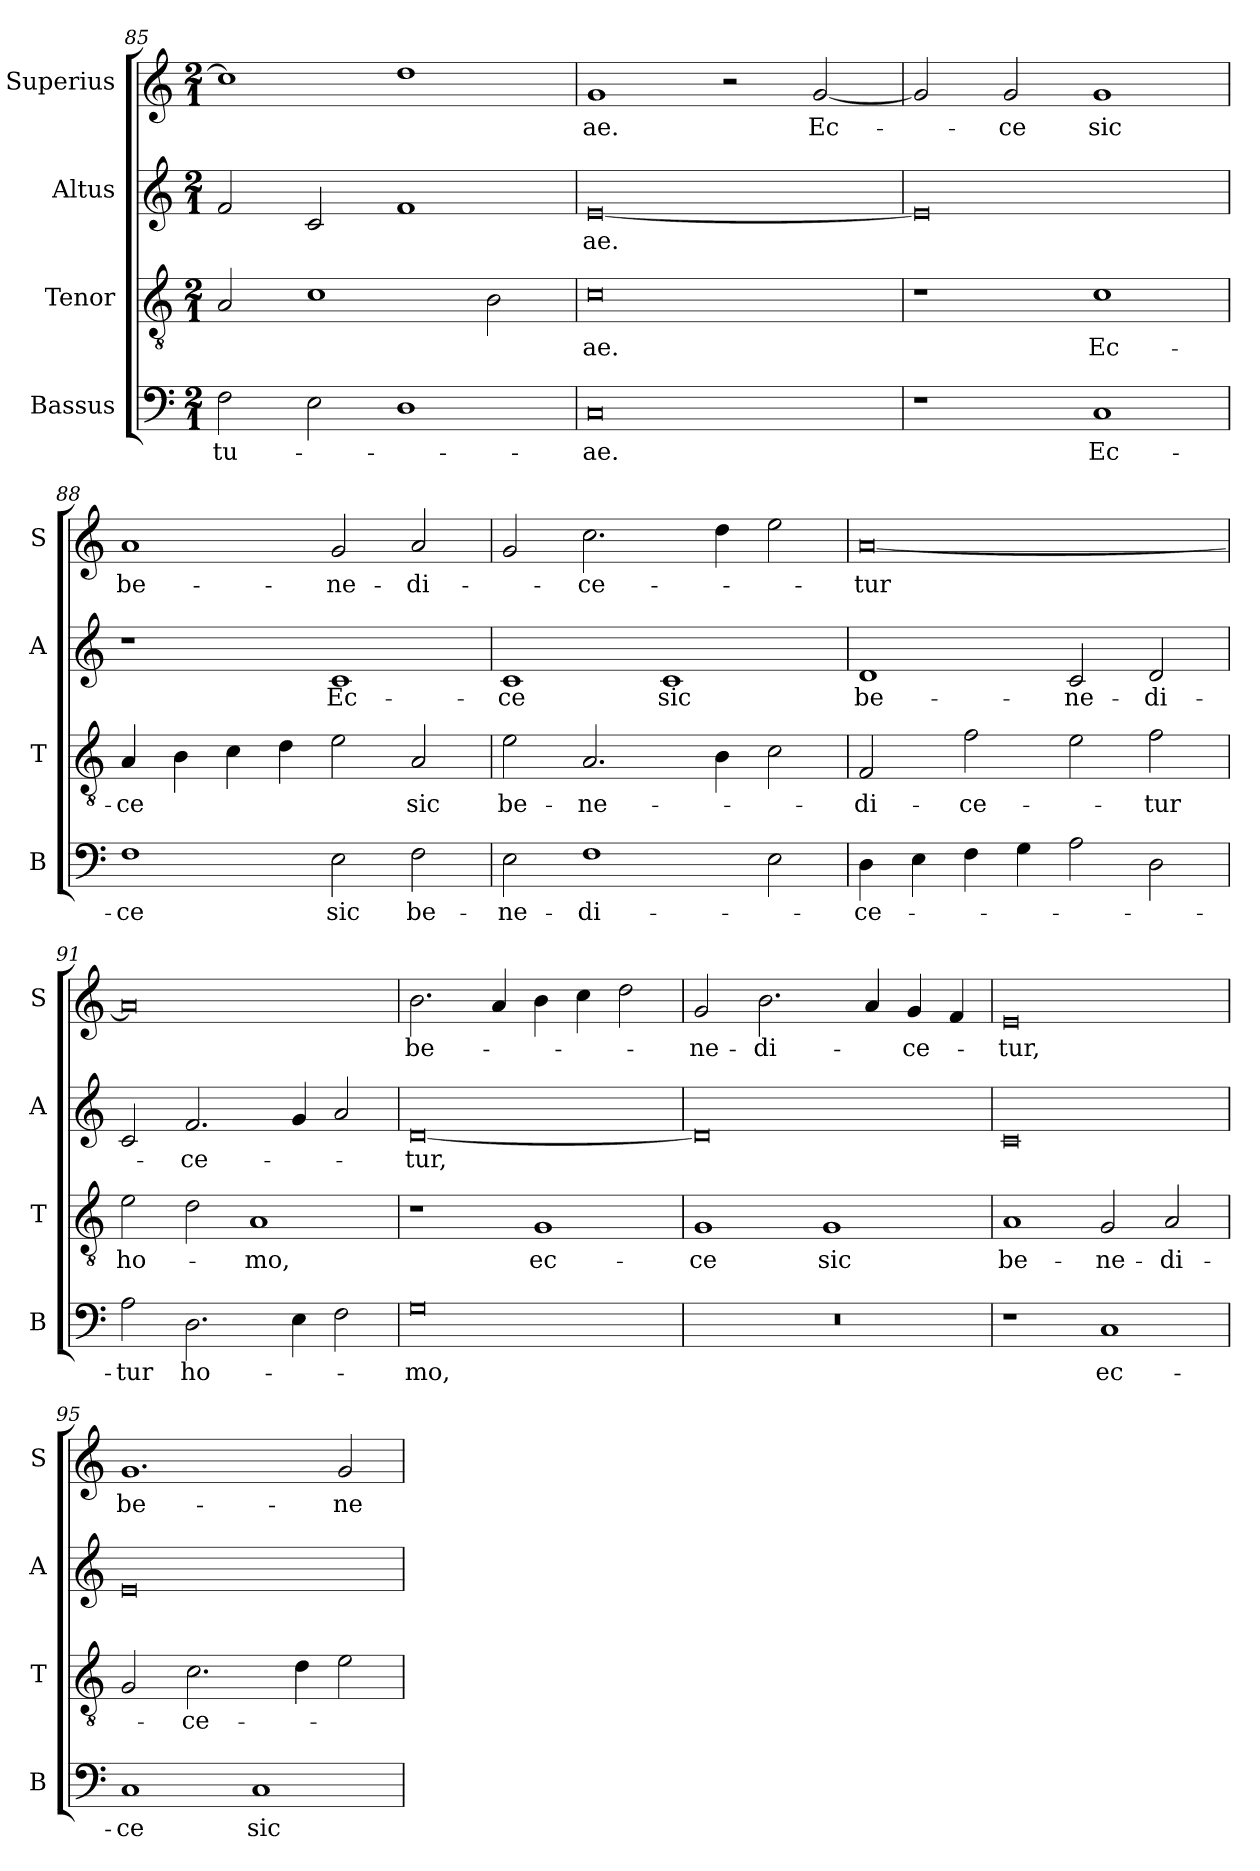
**kern	**text	**kern	**text	**kern	**text	**kern	**text
*part4	*part4	*part3	*part3	*part2	*part2	*part1	*part1
*staff4	*staff4	*staff3	*staff3	*staff2	*staff2	*staff1	*staff1
*I"Bassus	*	*I"Tenor	*	*I"Altus	*	*I"Superius	*
*I'B	*	*I'T	*	*I'A	*	*I'S	*
*clefF4	*	*clefGv2	*	*clefG2	*	*clefG2	*
*k[]	*	*k[]	*	*k[]	*	*k[]	*
*C:	*	*C:	*	*C:	*	*C:	*
*M2/1	*	*M2/1	*	*M2/1	*	*M2/1	*
=85	=85	=85	=85	=85	=85	=85	=85
2F	tu-	2A	.	2f	.	1cc]	.
2E	.	1c	.	2c	.	.	.
1D	.	.	.	1f	.	1dd	.
.	.	2B	.	.	.	.	.
=86	=86	=86	=86	=86	=86	=86	=86
0C	-ae.	0c	-ae.	[0e	-ae.	1g	-ae.
.	.	.	.	.	.	2r	.
.	.	.	.	.	.	[2g	Ec-
=87	=87	=87	=87	=87	=87	=87	=87
1r	.	1r	.	0e]	.	2g]	.
.	.	.	.	.	.	2g	-ce
1C	Ec-	1c	Ec-	.	.	1g	sic
=88	=88	=88	=88	=88	=88	=88	=88
1F	-ce	4A	-ce	1r	.	1a	be-
.	.	4B	.	.	.	.	.
.	.	4c	.	.	.	.	.
.	.	4d	.	.	.	.	.
2E	sic	2e	.	1c	Ec-	2g	-ne-
2F	be-	2A	sic	.	.	2a	-di-
=89	=89	=89	=89	=89	=89	=89	=89
2E	-ne-	2e	be-	1c	-ce	2g	.
1F	-di-	2.A	-ne-	.	.	2.cc	-ce-
.	.	.	.	1c	sic	.	.
.	.	4B	.	.	.	4dd	.
2E	.	2c	.	.	.	2ee	.
=90	=90	=90	=90	=90	=90	=90	=90
4D	-ce-	2F	-di-	1d	be-	[0a	-tur
4E	.	.	.	.	.	.	.
4F	.	2f	-ce-	.	.	.	.
4G	.	.	.	.	.	.	.
2A	.	2e	.	2c	-ne-	.	.
2D	.	2f	-tur	2d	-di-	.	.
=91	=91	=91	=91	=91	=91	=91	=91
2A	-tur	2e	ho-	2c	.	0a]	.
2.D	ho-	2d	.	2.f	-ce-	.	.
.	.	1A	-mo,	.	.	.	.
4E	.	.	.	4g	.	.	.
2F	.	.	.	2a	.	.	.
=92	=92	=92	=92	=92	=92	=92	=92
0G	-mo,	1r	.	[0d	-tur,	2.b	be-
.	.	.	.	.	.	4a	.
.	.	1G	ec-	.	.	4b	.
.	.	.	.	.	.	4cc	.
.	.	.	.	.	.	2dd	.
=93	=93	=93	=93	=93	=93	=93	=93
0r	.	1G	-ce	0d]	.	2g	-ne-
.	.	.	.	.	.	2.b	-di-
.	.	1G	sic	.	.	.	.
.	.	.	.	.	.	4a	.
.	.	.	.	.	.	4g	-ce-
.	.	.	.	.	.	4f	.
=94	=94	=94	=94	=94	=94	=94	=94
1r	.	1A	be-	0c	.	0e	-tur,
1C	ec-	2G	-ne-	.	.	.	.
.	.	2A	-di-	.	.	.	.
=95	=95	=95	=95	=95	=95	=95	=95
1C	-ce	2G	.	0e	.	1.g	be-
.	.	2.c	-ce-	.	.	.	.
1C	sic	.	.	.	.	.	.
.	.	4d	.	.	.	.	.
.	.	2e	.	.	.	2g	-ne-
=	=	=	=	=	=	=	=
*-	*-	*-	*-	*-	*-	*-	*-
